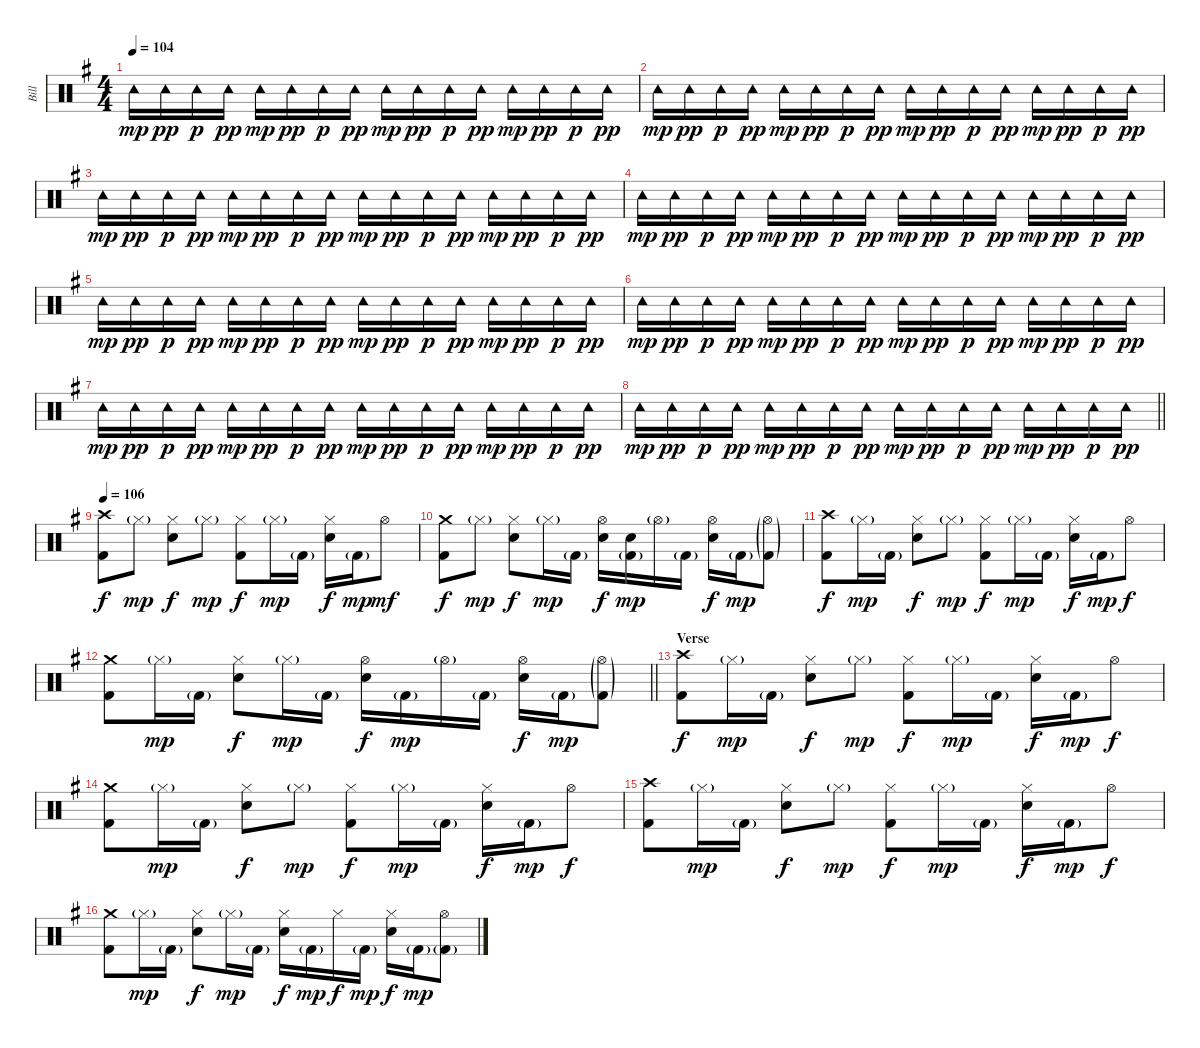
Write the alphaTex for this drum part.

\track ("Bill" "Bill") {instrument percussion}
\staff {score}
\articulation defaults
\ts (4 4)
\tempo 104
\clef neutral
\ks eminor "Tambourine (hit)".16{dy mp} "Tambourine (hit)".16{dy pp} "Tambourine (hit)".16{dy p} "Tambourine (hit)".16{dy pp} "Tambourine (hit)".16{dy mp} "Tambourine (hit)".16{dy pp} "Tambourine (hit)".16{dy p} "Tambourine (hit)".16{dy pp} "Tambourine (hit)".16{dy mp} "Tambourine (hit)".16{dy pp} "Tambourine (hit)".16{dy p} "Tambourine (hit)".16{dy pp} "Tambourine (hit)".16{dy mp} "Tambourine (hit)".16{dy pp} "Tambourine (hit)".16{dy p} "Tambourine (hit)".16{dy pp}
|
"Tambourine (hit)".16{dy mp} "Tambourine (hit)".16{dy pp} "Tambourine (hit)".16{dy p} "Tambourine (hit)".16{dy pp} "Tambourine (hit)".16{dy mp} "Tambourine (hit)".16{dy pp} "Tambourine (hit)".16{dy p} "Tambourine (hit)".16{dy pp} "Tambourine (hit)".16{dy mp} "Tambourine (hit)".16{dy pp} "Tambourine (hit)".16{dy p} "Tambourine (hit)".16{dy pp} "Tambourine (hit)".16{dy mp} "Tambourine (hit)".16{dy pp} "Tambourine (hit)".16{dy p} "Tambourine (hit)".16{dy pp} |
"Tambourine (hit)".16{dy mp} "Tambourine (hit)".16{dy pp} "Tambourine (hit)".16{dy p} "Tambourine (hit)".16{dy pp} "Tambourine (hit)".16{dy mp} "Tambourine (hit)".16{dy pp} "Tambourine (hit)".16{dy p} "Tambourine (hit)".16{dy pp} "Tambourine (hit)".16{dy mp} "Tambourine (hit)".16{dy pp} "Tambourine (hit)".16{dy p} "Tambourine (hit)".16{dy pp} "Tambourine (hit)".16{dy mp} "Tambourine (hit)".16{dy pp} "Tambourine (hit)".16{dy p} "Tambourine (hit)".16{dy pp} |
"Tambourine (hit)".16{dy mp} "Tambourine (hit)".16{dy pp} "Tambourine (hit)".16{dy p} "Tambourine (hit)".16{dy pp} "Tambourine (hit)".16{dy mp} "Tambourine (hit)".16{dy pp} "Tambourine (hit)".16{dy p} "Tambourine (hit)".16{dy pp} "Tambourine (hit)".16{dy mp} "Tambourine (hit)".16{dy pp} "Tambourine (hit)".16{dy p} "Tambourine (hit)".16{dy pp} "Tambourine (hit)".16{dy mp} "Tambourine (hit)".16{dy pp} "Tambourine (hit)".16{dy p} "Tambourine (hit)".16{dy pp} |
"Tambourine (hit)".16{dy mp} "Tambourine (hit)".16{dy pp} "Tambourine (hit)".16{dy p} "Tambourine (hit)".16{dy pp} "Tambourine (hit)".16{dy mp} "Tambourine (hit)".16{dy pp} "Tambourine (hit)".16{dy p} "Tambourine (hit)".16{dy pp} "Tambourine (hit)".16{dy mp} "Tambourine (hit)".16{dy pp} "Tambourine (hit)".16{dy p} "Tambourine (hit)".16{dy pp} "Tambourine (hit)".16{dy mp} "Tambourine (hit)".16{dy pp} "Tambourine (hit)".16{dy p} "Tambourine (hit)".16{dy pp} |
"Tambourine (hit)".16{dy mp} "Tambourine (hit)".16{dy pp} "Tambourine (hit)".16{dy p} "Tambourine (hit)".16{dy pp} "Tambourine (hit)".16{dy mp} "Tambourine (hit)".16{dy pp} "Tambourine (hit)".16{dy p} "Tambourine (hit)".16{dy pp} "Tambourine (hit)".16{dy mp} "Tambourine (hit)".16{dy pp} "Tambourine (hit)".16{dy p} "Tambourine (hit)".16{dy pp} "Tambourine (hit)".16{dy mp} "Tambourine (hit)".16{dy pp} "Tambourine (hit)".16{dy p} "Tambourine (hit)".16{dy pp} |
"Tambourine (hit)".16{dy mp} "Tambourine (hit)".16{dy pp} "Tambourine (hit)".16{dy p} "Tambourine (hit)".16{dy pp} "Tambourine (hit)".16{dy mp} "Tambourine (hit)".16{dy pp} "Tambourine (hit)".16{dy p} "Tambourine (hit)".16{dy pp} "Tambourine (hit)".16{dy mp} "Tambourine (hit)".16{dy pp} "Tambourine (hit)".16{dy p} "Tambourine (hit)".16{dy pp} "Tambourine (hit)".16{dy mp} "Tambourine (hit)".16{dy pp} "Tambourine (hit)".16{dy p} "Tambourine (hit)".16{dy pp} |
\barLineRight lightlight "Tambourine (hit)".16{dy mp} "Tambourine (hit)".16{dy pp} "Tambourine (hit)".16{dy p} "Tambourine (hit)".16{dy pp} "Tambourine (hit)".16{dy mp} "Tambourine (hit)".16{dy pp} "Tambourine (hit)".16{dy p} "Tambourine (hit)".16{dy pp} "Tambourine (hit)".16{dy mp} "Tambourine (hit)".16{dy pp} "Tambourine (hit)".16{dy p} "Tambourine (hit)".16{dy pp} "Tambourine (hit)".16{dy mp} "Tambourine (hit)".16{dy pp} "Tambourine (hit)".16{dy p} "Tambourine (hit)".16{dy pp}
|
\section ("" "")
\tempo 106
("Crash high (hit)" "Kick (hit) 2").8{dy f} "Hi-Hat (closed)"{g}.8{dy mp} ("Hi-Hat (closed)" "Electric Snare (hit)").8{dy f} "Hi-Hat (closed)"{g}.8{dy mp} ("Hi-Hat (closed)" "Kick (hit) 2").8{dy f} "Hi-Hat (closed)"{g}.16{dy mp} "Kick (hit) 2"{g}.16 ("Hi-Hat (closed)" "Electric Snare (hit)").16{dy f} "Kick (hit) 2"{g}.16{dy mp} "Hi-Hat (open)".8{dy mf} |
("Crash medium (hit)" "Kick (hit) 2").8{dy f} "Hi-Hat (closed)"{g}.8{dy mp} ("Hi-Hat (closed)" "Electric Snare (hit)").8{dy f} "Hi-Hat (closed)"{g}.16{dy mp} "Kick (hit) 2"{g}.16 ("Hi-Hat (open)" "Electric Snare (hit)").16{dy f} ("Electric Snare (hit)" "Kick (hit) 2"{g}).16{dy mp} "Hi-Hat (open)"{g}.16 "Kick (hit) 2"{g}.16 ("Hi-Hat (open)" "Electric Snare (hit)").16{dy f} "Kick (hit) 2"{g}.16{dy mp} ("Hi-Hat (open)"{g} "Kick (hit) 2"{g}).8 |
("Crash high (hit)" "Kick (hit) 2").8{dy f} "Hi-Hat (closed)"{g}.16{dy mp} "Kick (hit) 2"{g}.16 ("Hi-Hat (closed)" "Electric Snare (hit)").8{dy f} "Hi-Hat (closed)"{g}.8{dy mp} ("Hi-Hat (closed)" "Kick (hit) 2").8{dy f} "Hi-Hat (closed)"{g}.16{dy mp} "Kick (hit) 2"{g}.16 ("Hi-Hat (closed)" "Electric Snare (hit)").16{dy f} "Kick (hit) 2"{g}.16{dy mp} "Hi-Hat (open)".8{dy f} |
\barLineRight lightlight
("Crash medium (hit)" "Kick (hit) 2").8 "Hi-Hat (closed)"{g}.16{dy mp} "Kick (hit) 2"{g}.16 ("Hi-Hat (closed)" "Electric Snare (hit)").8{dy f} "Hi-Hat (closed)"{g}.16{dy mp} "Kick (hit) 2"{g}.16 ("Hi-Hat (open)" "Electric Snare (hit)").16{dy f} "Kick (hit) 2"{g}.16{dy mp} "Hi-Hat (open)"{g}.16 "Kick (hit) 2"{g}.16 ("Hi-Hat (open)" "Electric Snare (hit)").16{dy f} "Kick (hit) 2"{g}.16{dy mp} ("Hi-Hat (open)"{g} "Kick (hit) 2"{g}).8 |
\section ("" "Verse")
("Crash high (hit)" "Kick (hit) 2").8{dy f} "Hi-Hat (closed)"{g}.16{dy mp} "Kick (hit) 2"{g}.16 ("Hi-Hat (closed)" "Electric Snare (hit)").8{dy f} "Hi-Hat (closed)"{g}.8{dy mp} ("Hi-Hat (closed)" "Kick (hit) 2").8{dy f} "Hi-Hat (closed)"{g}.16{dy mp} "Kick (hit) 2"{g}.16 ("Hi-Hat (closed)" "Electric Snare (hit)").16{dy f} "Kick (hit) 2"{g}.16{dy mp} "Hi-Hat (open)".8{dy f} |
("Crash medium (hit)" "Kick (hit) 2").8 "Hi-Hat (closed)"{g}.16{dy mp} "Kick (hit) 2"{g}.16 ("Hi-Hat (closed)" "Electric Snare (hit)").8{dy f} "Hi-Hat (closed)"{g}.8{dy mp} ("Hi-Hat (closed)" "Kick (hit) 2").8{dy f} "Hi-Hat (closed)"{g}.16{dy mp} "Kick (hit) 2"{g}.16 ("Hi-Hat (closed)" "Electric Snare (hit)").16{dy f} "Kick (hit) 2"{g}.16{dy mp} "Hi-Hat (open)".8{dy f} |
("Crash high (hit)" "Kick (hit) 2").8 "Hi-Hat (closed)"{g}.16{dy mp} "Kick (hit) 2"{g}.16 ("Hi-Hat (closed)" "Electric Snare (hit)").8{dy f} "Hi-Hat (closed)"{g}.8{dy mp} ("Hi-Hat (closed)" "Kick (hit) 2").8{dy f} "Hi-Hat (closed)"{g}.16{dy mp} "Kick (hit) 2"{g}.16 ("Hi-Hat (closed)" "Electric Snare (hit)").16{dy f} "Kick (hit) 2"{g}.16{dy mp} "Hi-Hat (open)".8{dy f} |
("Crash medium (hit)" "Kick (hit) 2").8 "Hi-Hat (closed)"{g}.16{dy mp} "Kick (hit) 2"{g}.16 ("Hi-Hat (closed)" "Electric Snare (hit)").8{dy f} "Hi-Hat (closed)"{g}.16{dy mp} "Kick (hit) 2"{g}.16 ("Hi-Hat (closed)" "Electric Snare (hit)").16{dy f} "Kick (hit) 2"{g}.16{dy mp} "Hi-Hat (closed)".16{dy f} "Kick (hit) 2"{g}.16{dy mp} ("Hi-Hat (closed)" "Electric Snare (hit)").16{dy f} "Kick (hit) 2"{g}.16{dy mp} ("Hi-Hat (open)" "Kick (hit) 2"{g}).8
